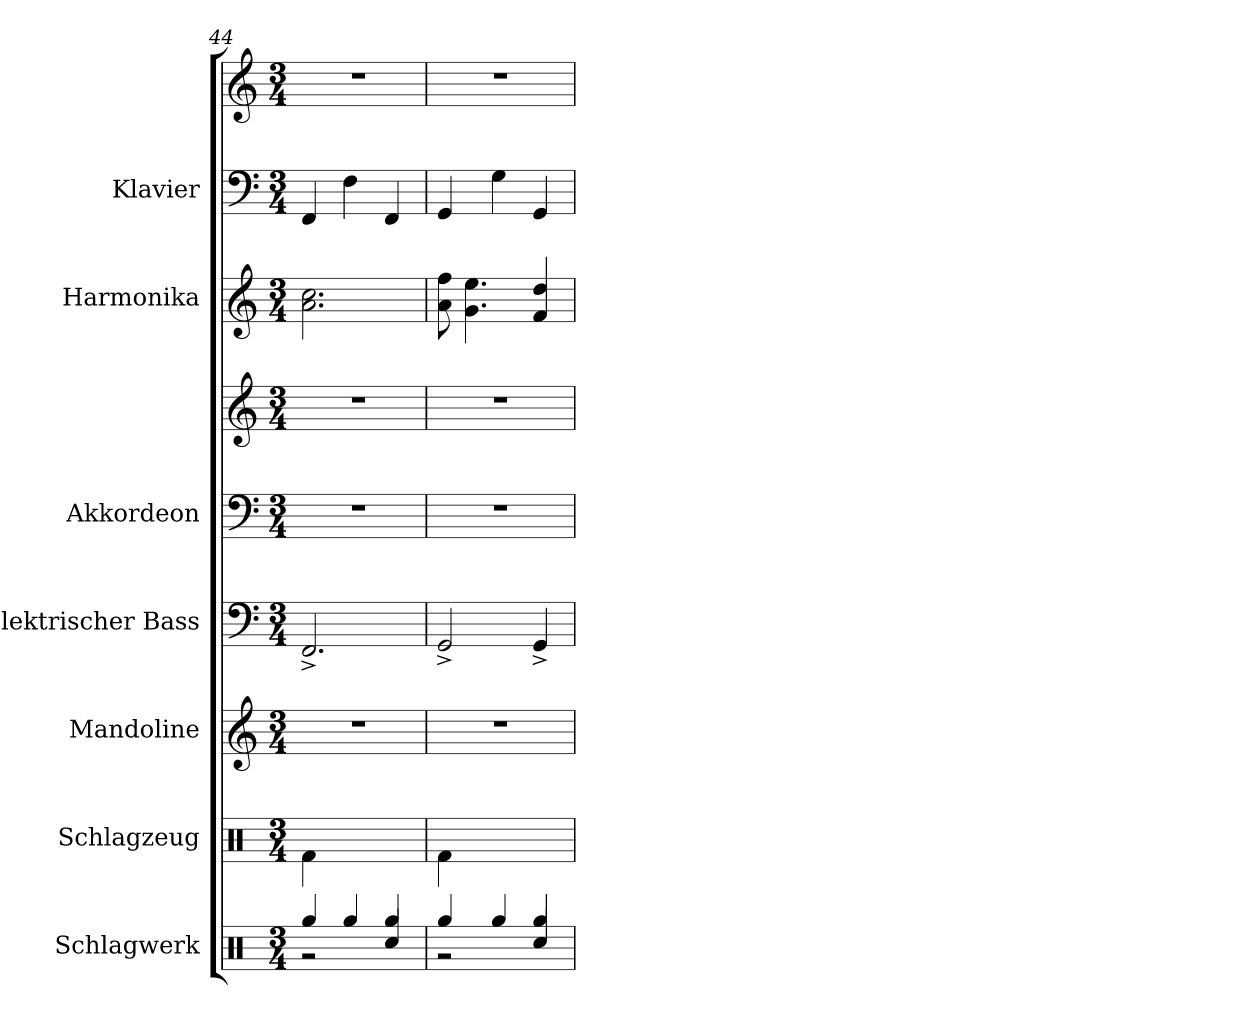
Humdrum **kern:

**kern	**kern	**kern	**kern	**kern	**kern	**kern	**kern	**kern
*part7	*part6	*part5	*part4	*part3	*part3	*part2	*part1	*part1
*staff9	*staff8	*staff7	*staff6	*staff5	*staff4	*staff3	*staff2	*staff1
*I"Schlagwerk	*I"Schlagzeug	*I"Mandoline	*I"Elektrischer Bass	*I"Akkordeon	*	*I"Harmonika	*I"Klavier	*
*I'Schlw.	*I'Schlgz.	*I'Mand.	*I'E-B.	*I'Akk.	*	*	*I'Klav.	*
*clefX	*clefX	*clefG2	*clefF4	*clefF4	*clefG2	*clefG2	*clefF4	*clefG2
*	*	*	*ITrd7c12	*	*	*	*	*
*k[]	*k[]	*k[]	*k[]	*k[]	*k[]	*k[]	*k[]	*k[]
*M3/4	*M3/4	*M3/4	*M3/4	*M3/4	*M3/4	*M3/4	*M3/4	*M3/4
=44	=44	=44	=44	=44	=44	=44	=44	=44
*^	*^	*	*	*	*	*	*	*
4Rgg/	2r	2.ryy	4Rf\	2.r	2.FFF^/	2.r	2.r	2.a\ 2.cc\	4FF/	2.r
4Rgg/	.	.	2ryy	.	.	.	.	.	4F\	.
4Rgg/	4Rcc/	.	.	.	.	.	.	.	4FF/	.
=45	=45	=45	=45	=45	=45	=45	=45	=45	=45	=45
4Rgg/	2r	2.ryy	4Rf\	2.r	2GGG^/	2.r	2.r	8a\ 8ff\	4GG/	2.r
.	.	.	.	.	.	.	.	4.g\ 4.ee\	.	.
4Rgg/	.	.	2ryy	.	.	.	.	.	4G\	.
4Rgg/	4Rcc/	.	.	.	4GGG^/	.	.	4f/ 4dd/	4GG/	.
*v	*v	*	*	*	*	*	*	*	*	*
*	*v	*v	*	*	*	*	*	*	*
=	=	=	=	=	=	=	=	=
*-	*-	*-	*-	*-	*-	*-	*-	*-
